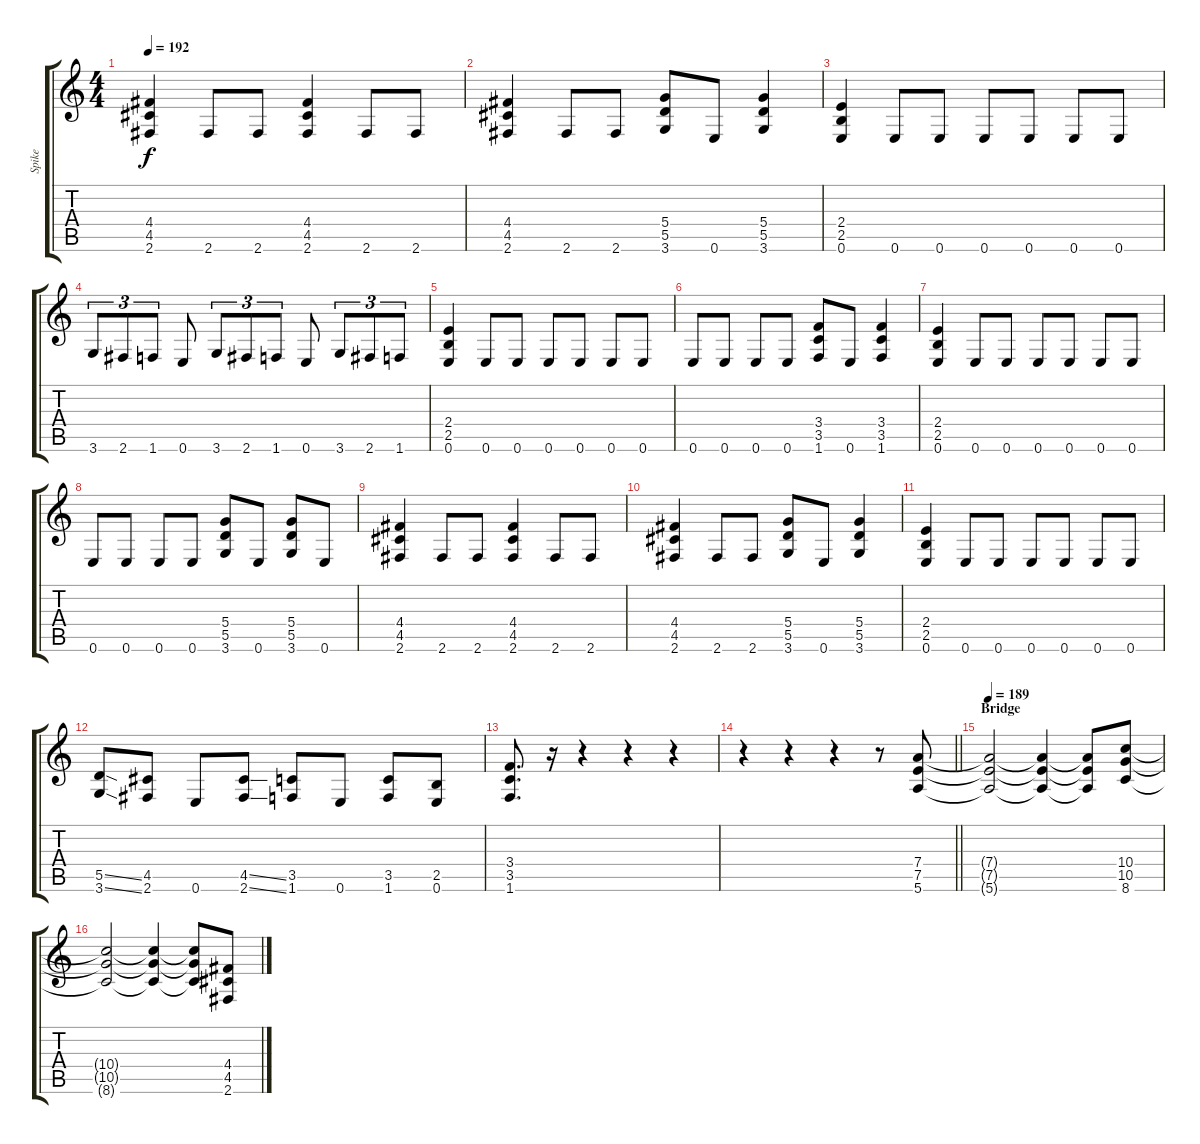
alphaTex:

\track ("Spike" "Spike") {instrument distortionguitar}
\staff {score tabs}
\tuning (E4 B3 G3 D3 A2 E2) {hide}
\ts (4 4)
\tempo 192
\clef g2
\ks c
(4.4 4.5 2.6).4{dy f} 2.6.8 2.6.8 (4.4 4.5 2.6).4 2.6.8 2.6.8 |
(4.4 4.5 2.6).4 2.6.8 2.6.8 (5.4 5.5 3.6).8 0.6.8 (5.4 5.5 3.6).4 |
(2.4 2.5 0.6).4 0.6.8 0.6.8 0.6.8 0.6.8 0.6.8 0.6.8 |
3.6.8{tu (3 2)} 2.6.8{tu (3 2)} 1.6.8{tu (3 2)} 0.6.8 3.6.8{tu (3 2)} 2.6.8{tu (3 2)} 1.6.8{tu (3 2)} 0.6.8 3.6.8{tu (3 2)} 2.6.8{tu (3 2)} 1.6.8{tu (3 2)} |
(2.4 2.5 0.6).4 0.6.8 0.6.8 0.6.8 0.6.8 0.6.8 0.6.8 |
0.6.8 0.6.8 0.6.8 0.6.8 (3.4 3.5 1.6).8 0.6.8 (3.4 3.5 1.6).4 |
(2.4 2.5 0.6).4 0.6.8 0.6.8 0.6.8 0.6.8 0.6.8 0.6.8 |
0.6.8 0.6.8 0.6.8 0.6.8 (5.4 5.5 3.6).8 0.6.8 (5.4 5.5 3.6).8 0.6.8 |
(4.4 4.5 2.6).4 2.6.8 2.6.8 (4.4 4.5 2.6).4 2.6.8 2.6.8 |
(4.4 4.5 2.6).4 2.6.8 2.6.8 (5.4 5.5 3.6).8 0.6.8 (5.4 5.5 3.6).4 |
(2.4 2.5 0.6).4 0.6.8 0.6.8 0.6.8 0.6.8 0.6.8 0.6.8 |
(5.5{ss} 3.6{ss}).8 (4.5 2.6).8 0.6.8 (4.5{ss} 2.6{ss}).8 (3.5 1.6).8 0.6.8 (3.5 1.6).8 (2.5 0.6).8 |
(3.4 3.5 1.6).8{d} r.16 r.4 r.4 r.4 |
\barLineRight lightlight
r.4 r.4 r.4 r.8 (7.4 7.5 5.6).8 |
\section ("" "Bridge")
\tempo 189
(7.4{t} 7.5{t} 5.6{t}).2 (7.4{t} 7.5{t} 5.6{t}).4 (7.4{t} 7.5{t} 5.6{t}).8 (10.4 10.5 8.6).8 |
(10.4{t} 10.5{t} 8.6{t}).2 (10.4{t} 10.5{t} 8.6{t}).4 (10.4{t} 10.5{t} 8.6{t}).8 (4.4 4.5 2.6).8
